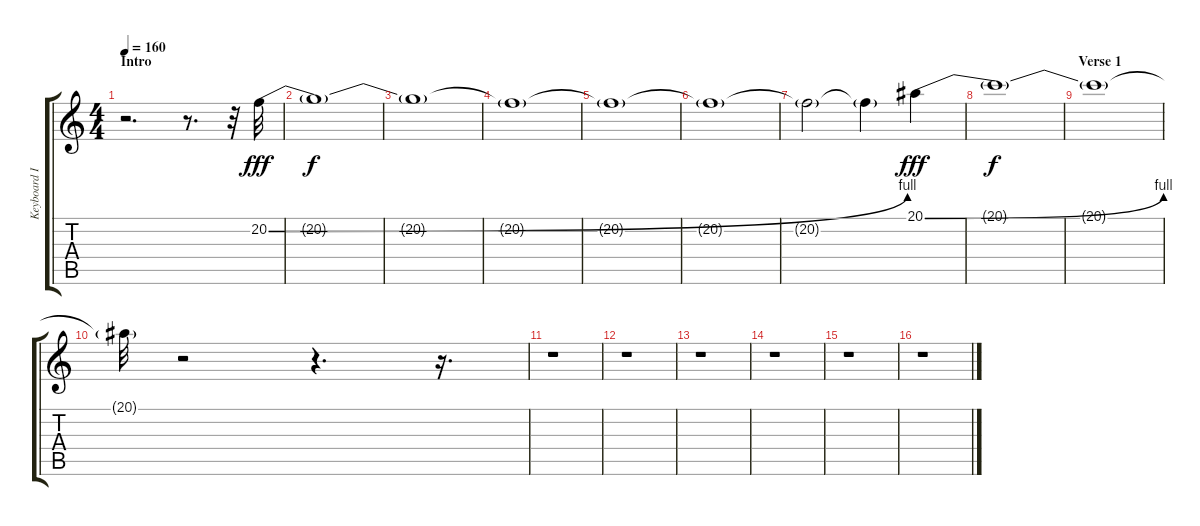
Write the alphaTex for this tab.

\track ("Keyboard Interludes" "Keyboard I") {instrument seashore}
\staff {score tabs}
\tuning (D4 A3 F3 C3 G2 D2) {hide}
\ts (4 4)
\section ("" "Intro")
\tempo 160
\clef g2
\ks c
r.2{d dy fff instrument seashore} r.8{d} r.32 20.2{be (bend 0 0 60 4)}.32 |
20.2{t}.1{dy f} |
20.2{t}.1 |
20.2{t}.1 |
20.2{t}.1 |
20.2{t}.1 |
20.2{t}.2 20.2{t}.4 20.1{be (bend 0 0 60 4)}.4{dy fff} |
20.1{t}.1{dy f} |
\section ("" "Verse 1")
20.1{t}.1 |
20.1{t}.32 r.2 r.4{d} r.16{d} |
r.1 |
r.1 |
r.1 |
r.1 |
r.1 |
r.1
